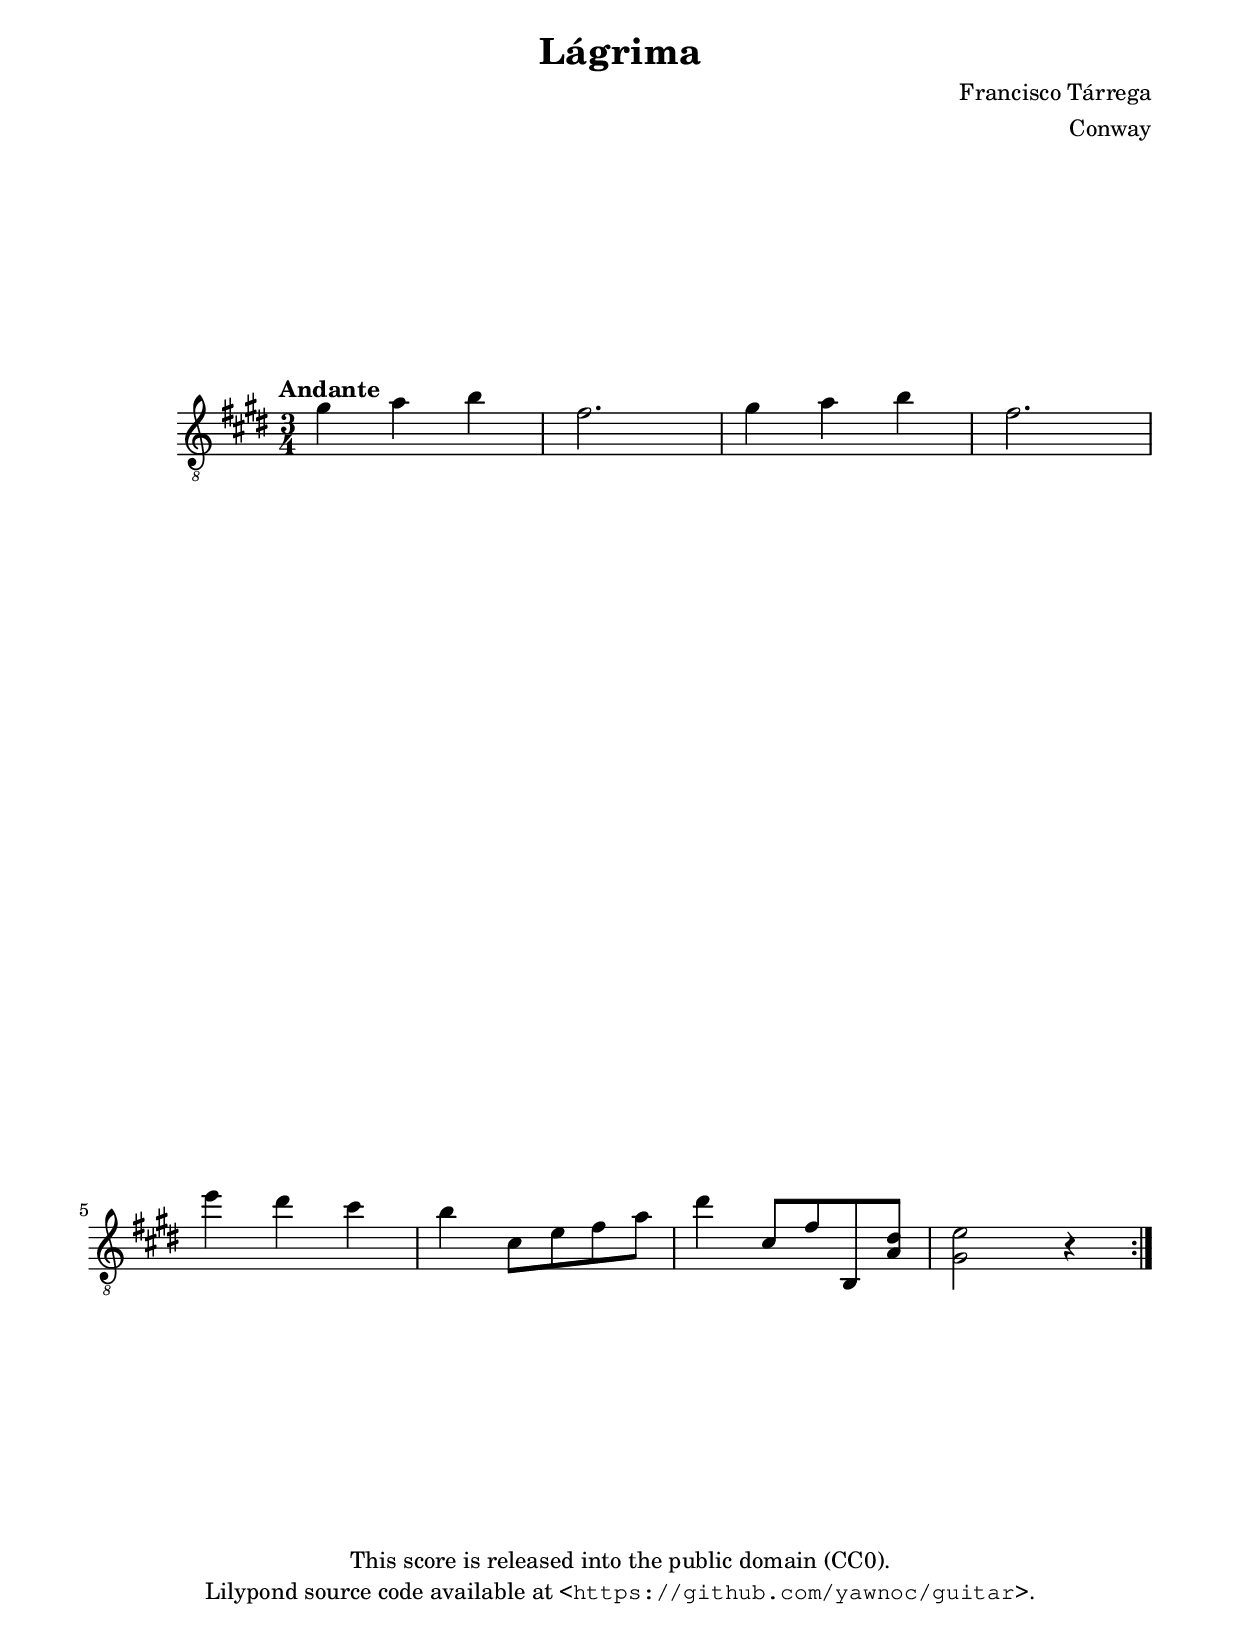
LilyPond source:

\version "2.18.2"

%%%%%%%%%%%%%%%%%%%%%%%%%%%%%%%%%%%%%%%%%%%%%%%%%%%%%%%%%%%%%%%%
% General
%%%%%%%%%%%%%%%%%%%%%%%%%%%%%%%%%%%%%%%%%%%%%%%%%%%%%%%%%%%%%%%%

\paper {
  top-margin = 1.5\cm
  left-margin = 1.5\cm
  right-margin = 1.5\cm
  bottom-margin = 1.5\cm
  ragged-last-bottom = ##f
  footnote-separator-markup = \markup { \vspace #1.5 }
}

globalSettings = {
  \accidentalStyle modern
  \compressFullBarRests
  \mergeDifferentlyHeadedOn
  \mergeDifferentlyDottedOn
  \numericTimeSignature
  \pointAndClickOff
  \override TextScript.extra-offset = #'(0 . 0.7)
  \override Score.FootnoteItem.annotation-line = ##f
}

origin-url = "https://github.com/yawnoc/guitar"

\header {
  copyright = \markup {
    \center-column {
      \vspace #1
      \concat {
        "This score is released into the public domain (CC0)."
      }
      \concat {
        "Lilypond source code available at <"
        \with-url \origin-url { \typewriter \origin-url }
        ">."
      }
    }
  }
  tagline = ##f
}

triplet = #(define-music-function
  (parser location music) (ly:music?)
  #{
    \tuplet 3/2 { $music }
  #}
)

tripletDuple = #(define-music-function
  (parser location music) (ly:music?)
  #{
    \tuplet 6/4 { $music }
  #}
)

overrideBeamedStemLengths = #(define-scheme-function
  (parser location lengths) (list?)
  #{
    \override Stem.details.beamed-lengths = $lengths
  #}
)
revertBeamedStemLengths = { \revert Stem.details.beamed-lengths }

overrideBeamVerticalPositions = #(define-scheme-function
  (parser location positions) (pair?)
  #{
    \override Beam.positions = $positions
  #}
)

%%%%%%%%%%%%%%%%%%%%%%%%%%%%%%%%%%%%%%%%%%%%%%%%%%%%%%%%%%%%%%%%
% Semantic bar lines
%%%%%%%%%%%%%%%%%%%%%%%%%%%%%%%%%%%%%%%%%%%%%%%%%%%%%%%%%%%%%%%%

barLineGoto = { \bar "||" }
barLineKeyChange = { \bar "||" }
barLineEnd = { \bar "|." }

%%%%%%%%%%%%%%%%%%%%%%%%%%%%%%%%%%%%%%%%%%%%%%%%%%%%%%%%%%%%%%%%
% Guitar notation
%%%%%%%%%%%%%%%%%%%%%%%%%%%%%%%%%%%%%%%%%%%%%%%%%%%%%%%%%%%%%%%%

stringNumbersAbove = { \set stringNumberOrientations = #'(up) }
stringNumbersBelow = { \set stringNumberOrientations = #'(down) }

fingeringAbove = { \set fingeringOrientations = #'(up) }
fingeringBelow = { \set fingeringOrientations = #'(down) }
fingeringAleft = { \set fingeringOrientations = #'(left) }
fingeringAright = { \set fingeringOrientations = #'(right) }

startGraceMusic = {
  <>(
  \override Fingering.font-size = -6
}
stopGraceMusic = {
  \revert Fingering.font-size
  <>)
}

overrideHorizontalShift = #(define-scheme-function
  (parser location distance) (number?)
  #{
    \override NoteColumn.force-hshift = $distance
  #}
)
revertHorizontalShift = { \revert NoteColumn.force-hshift }

barreSpan = #(define-music-function
  (parser location label offsetPair music)
  (string? (pair? (cons 0 0)) ly:music?)
  (let
    (
      (elements (extract-named-music music '(NoteEvent EventChord)))
    )
    (if
      (pair? elements)
      (let
        (
          (first-element (first elements))
          (last-element (last elements))
        )
        (set!
          (ly:music-property first-element 'articulations)
          (cons
            (make-music 'TextSpanEvent 'span-direction -1)
            (ly:music-property first-element 'articulations)
          )
        )
        (set!
          (ly:music-property last-element 'articulations)
          (cons
            (make-music 'TextSpanEvent 'span-direction 1)
            (ly:music-property last-element 'articulations)
          )
        )
      )
    )
  )
  #{
    \once \override TextSpanner.font-shape = #'upright
    \once \override TextSpanner.style = #'line
    \once \override TextSpanner.extra-offset = #offsetPair
    \once \override TextSpanner.bound-details = #`(
      (left
        (text . ,#{ \markup { \raise #-0.7 { #label \hspace #0.7 }} #})
        (Y . 0)
        (padding . -0.8)
        (attach-dir . -2)
      )
      (right
        (text . ,#{ \markup { \draw-line #'(0 . -1.3) } #}) ;; draw hook
        (Y . 0)
        (padding . -0.5)
        (attach-dir . 2)
      )
    )
    \once \override TextSpanner #'after-line-breaking = #(lambda (grob)
      (let*
        (
          (originalGrob (ly:grob-original grob))
          (splitGrobs (ly:spanner-broken-into originalGrob))
        )
        (if
          (and
            (>= (length splitGrobs) 2)
            (not (eq? (car (last-pair splitGrobs)) grob))
          )
          (begin
            (ly:grob-set-nested-property! grob
              '(bound-details right text)
              #{ \markup { \draw-line #'(0 . 0) } #} ;; suppress draw hook
            )
            (ly:grob-set-property! grob
              'extra-offset
              (cons
                (car offsetPair)
                (+ (cdr offsetPair) 0.7) ;; correction for suppressed hook
              )
            )
            (ly:grob-set-nested-property! grob
              '(bound-details right padding)
              #'-3 ;; increase spanner length
            )
          )
        )
      )
    )
    $music
  #}
)

barre = #(define-scheme-function
  (parser location label) (string?)
  #{
    \markup {
      \center-align {
        \hspace #0.7
        $label
      }
    }
  #}
)

nudgeNextBarre = #(define-scheme-function
  (parser location distance) (number?)
  #{
    \once \override TextScript.X-offset = $distance
  #}
)

position = #(define-scheme-function
  (parser location label) (string?)
  #{
    \markup {
      \center-align {
        \hspace #0.5
        $label
      }
    }
  #}
)

#(define-markup-command
  (markupString layout properties stringNumber) (markup?)
  (interpret-markup layout properties
    #{
      \markup \circle { \bold #stringNumber }
    #}
  )
)

#(define-markup-command
  (resonatesOn layout properties note stringNumber) (markup? markup?)
  (interpret-markup layout properties
    #{
      \markup { #note "resonates on" \markupString #stringNumber }
    #}
  )
)

%%%%%%%%%%%%%%%%%%%%%%%%%%%%%%%%%%%%%%%%%%%%%%%%%%%%%%%%%%%%%%%%
% Goto statements
%%%%%%%%%%%%%%%%%%%%%%%%%%%%%%%%%%%%%%%%%%%%%%%%%%%%%%%%%%%%%%%%

overrideGotoVisibility = {
  \once \override Score.RehearsalMark #'break-visibility = #'#(#t #t #f)
}

makeGotoMark = #(define-scheme-function
  (parser location label) (string?)
  #{
    \mark \markup { \small \italic $label }
  #}
)

simultaneousMarkSeparator = {
  \cadenzaOn
    s1073741824 % stupid, but works
  \cadenzaOff
}

coda = {
  \overrideGotoVisibility
  \mark \markup { \musicglyph #"scripts.coda" }
}

fine = {
  \overrideGotoVisibility
  \makeGotoMark Fine
}

dcAlCoda = {
  \overrideGotoVisibility
  \makeGotoMark "D.C. al Coda"
}

dcAlFine = {
  \overrideGotoVisibility
  \makeGotoMark "D.C. al Fine"
}

toCoda = {
  \overrideGotoVisibility
  \makeGotoMark "to Coda"
}



\header {
  title = "Lágrima"
  composer = "Francisco Tárrega"
  arranger = "Conway"
}


initialSignatures = {
  \tempo "Andante"
  \clef "treble_8"
  \key e \major
  \time 3/4
}


highVoiceMusic = {
  
  \globalSettings
  \initialSignatures
  
  % Major section
  \barNumberCheck #1
  \repeat volta 2 {
    \relative c'' {
      gis4 a b |
      fis2. |
      gis4 a b |
      fis2. |
      e'4 dis cis |
      b cis,8 e fis a |
      dis4 cis,8 fis b,, <dis' a> |
      <e gis,>2 r4 |
    }
  }
  
}


allMusic = {
  \initialSignatures
  <<
    << \highVoiceMusic >>
  >>
}


\score {
  \allMusic
}
